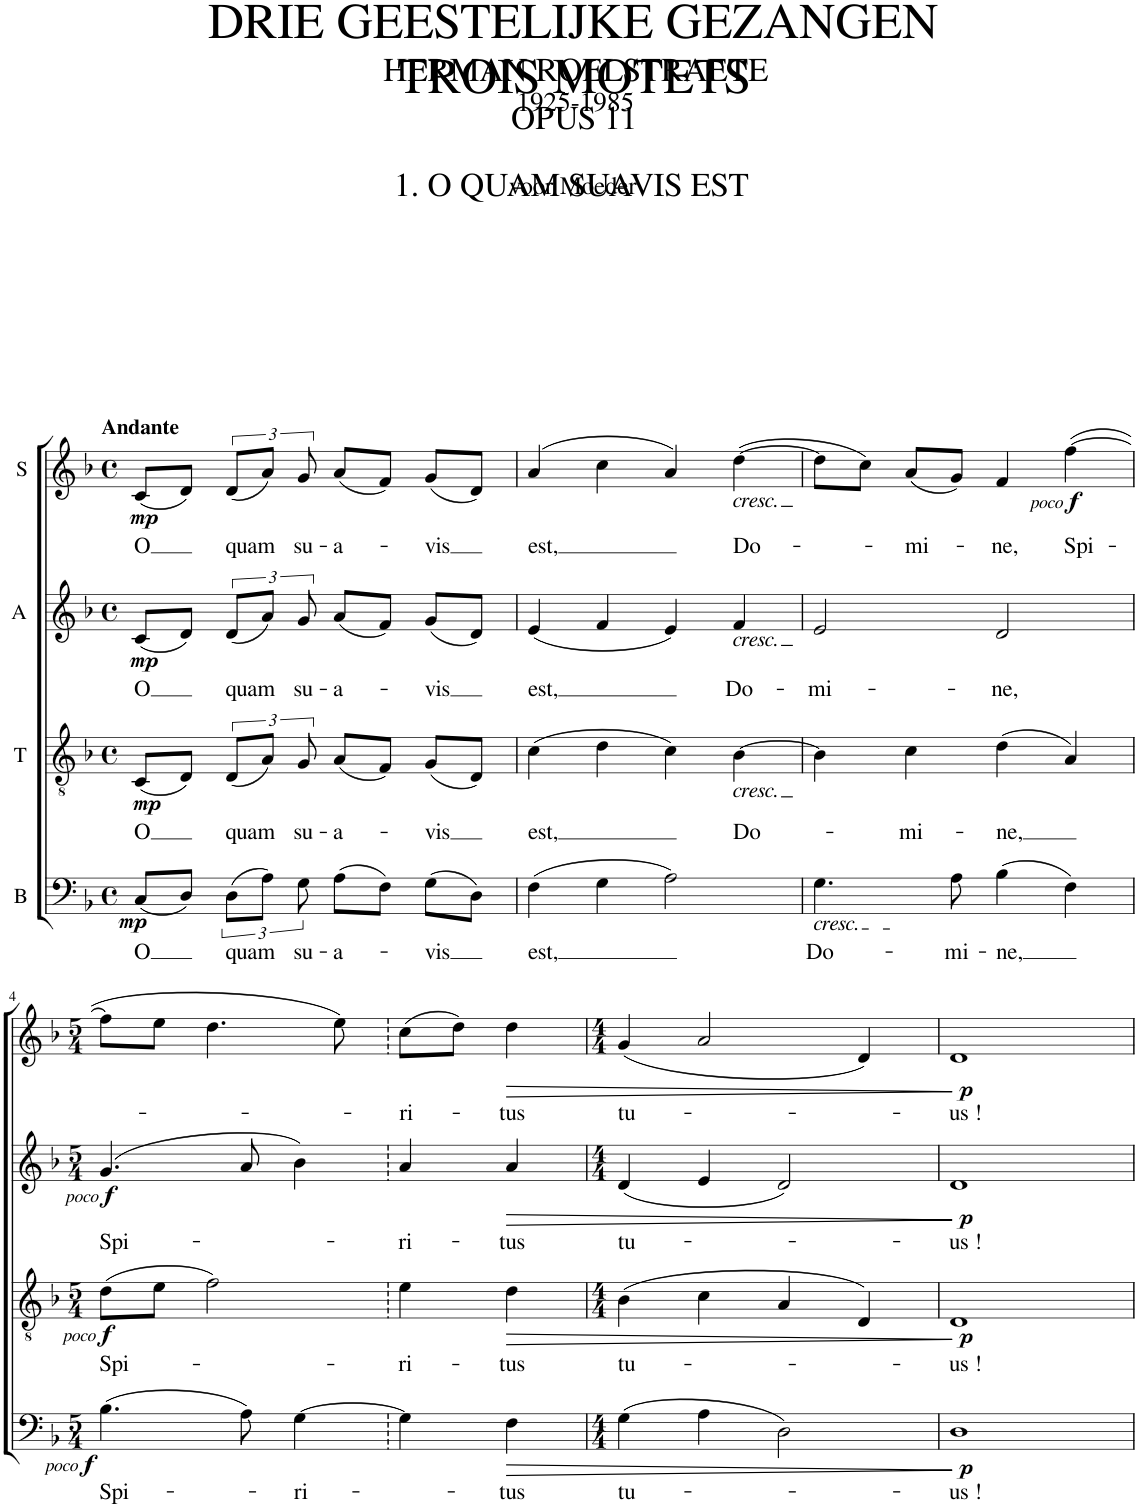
**kern	**text	**dynam	**kern	**text	**dynam	**kern	**text	**dynam	**kern	**text	**dynam
*part4	*part4	*part4	*part3	*part3	*part3	*part2	*part2	*part2	*part1	*part1	*part1
*staff4	*staff4	*staff4	*staff3	*staff3	*staff3	*staff2	*staff2	*staff2	*staff1	*staff1	*staff1
*I"B	*	*	*I"T	*	*	*I"A	*	*	*I"S	*	*
*clefF4	*	*	*clefGv2	*	*	*clefG2	*	*	*clefG2	*	*
*k[b-]	*	*	*k[b-]	*	*	*k[b-]	*	*	*k[b-]	*	*
*M4/4	*	*	*M4/4	*	*	*M4/4	*	*	*M4/4	*	*
*met(c)	*	*	*met(c)	*	*	*met(c)	*	*	*met(c)	*	*
=1	=1	=1	=1	=1	=1	=1	=1	=1	=1	=1	=1
!	!	!	!	!	!	!	!	!	!LO:TX:a:B:t=Andante	!	!
!	!LO:LY:b	!LO:DY:b	!	!LO:LY:b	!LO:DY:b	!	!LO:LY:b	!LO:DY:b	!	!LO:LY:b	!LO:DY:b
(8C/L	O	mp	(8C/L	O	mp	(8c/L	O	mp	(8c/L	O	mp
8D/J)	.	.	8D/J)	.	.	8d/J)	.	.	8d/J)	.	.
!	!LO:LY:b	!	!	!LO:LY:b	!	!	!LO:LY:b	!	!	!LO:LY:b	!
(12D\L	quam	.	(12D/L	quam	.	(12d/L	quam	.	(12d/L	quam	.
12A\J)	.	.	12A/J)	.	.	12a/J)	.	.	12a/J)	.	.
!	!LO:LY:b	!	!	!LO:LY:b	!	!	!LO:LY:b	!	!	!LO:LY:b	!
12G\	su-	.	12G/	su-	.	12g/	su-	.	12g/	su-	.
!	!LO:LY:b	!	!	!LO:LY:b	!	!	!LO:LY:b	!	!	!LO:LY:b	!
(8A\L	-a-	.	(8A/L	-a-	.	(8a/L	-a-	.	(8a/L	-a-	.
8F\J)	.	.	8F/J)	.	.	8f/J)	.	.	8f/J)	.	.
!	!LO:LY:b	!	!	!LO:LY:b	!	!	!LO:LY:b	!	!	!LO:LY:b	!
(8G\L	-vis	.	(8G/L	-vis	.	(8g/L	-vis	.	(8g/L	-vis	.
8D\J)	.	.	8D/J)	.	.	8d/J)	.	.	8d/J)	.	.
=2	=2	=2	=2	=2	=2	=2	=2	=2	=2	=2	=2
!	!LO:LY:b	!	!	!LO:LY:b	!	!	!LO:LY:b	!	!	!LO:LY:b	!
(4F\	est,	.	(4c\	est,	.	(4e/	est,	.	(4a/	est,	.
4G\	.	.	4d\	.	.	4f/	.	.	4cc\	.	.
2A\)	.	.	4c\)	.	.	4e/)	.	.	4a/)	.	.
!	!	!	!	!	!	!	!	!	!LO:TX:b:i:t=cresc.	!	!
!	!	!	!	!	!	!LO:TX:b:i:t=cresc.	!	!	!	!	!
!	!	!	!LO:TX:b:i:t=cresc.	!	!	!	!	!	!	!	!
!	!	!	!	!LO:LY:b	!	!	!LO:LY:b	!	!	!LO:LY:b	!
.	.	.	[4B-\	Do-	.	4f/	Do-	.	([4dd\	Do-	.
=3	=3	=3	=3	=3	=3	=3	=3	=3	=3	=3	=3
!LO:TX:b:i:t=cresc.	!	!	!	!	!	!	!	!	!	!	!
!	!LO:LY:b	!	!	!	!	!	!LO:LY:b	!	!	!	!
4.G\	Do-	.	4B-\]	.	.	2e/	-mi-	.	8dd\L]	.	.
.	.	.	.	.	.	.	.	.	8cc\J)	.	.
!	!	!	!	!LO:LY:b	!	!	!	!	!	!LO:LY:b	!
.	.	.	4c\	-mi-	.	.	.	.	(8a/L	-mi-	.
!	!LO:LY:b	!	!	!	!	!	!	!	!	!	!
8A\	-mi-	.	.	.	.	.	.	.	8g/J)	.	.
!	!LO:LY:b	!	!	!LO:LY:b	!	!	!LO:LY:b	!	!	!LO:LY:b	!
(4B-\	-ne,	.	(4d\	-ne,	.	2d/	-ne,	.	4f/	-ne,	.
!	!	!	!	!	!	!	!	!	!	!LO:LY:b	!LO:DY:b
!	!	!	!	!	!	!	!	!	!	!	!LO:DY:n=1:b
4F\)	.	.	4A/)	.	.	.	.	.	([4ff\	Spi-	other-dynamics f
!!LO:LB:g=z
=4	=4	=4	=4	=4	=4	=4	=4	=4	=4	=4	=4
*M5/4	*	*	*M5/4	*	*	*M5/4	*	*	*M5/4	*	*
!	!LO:LY:b	!LO:DY:b	!	!LO:LY:b	!	!	!LO:LY:b	!	!	!	!
!	!	!LO:DY:n=1:b	!	!	!LO:DY:b	!	!	!	!	!	!
!	!	!	!	!	!LO:DY:n=1:b	!	!	!LO:DY:b	!	!	!
!	!	!	!	!	!	!	!	!LO:DY:n=1:b	!	!	!
(4.B-\	Spi-	other-dynamics f	(8d\L	Spi-	other-dynamics f	(4.g/	Spi-	other-dynamics f	8ff\L]	.	.
.	.	.	8e\J	.	.	.	.	.	8ee\J	.	.
.	.	.	2f\)	.	.	.	.	.	4.dd\	.	.
8A\)	.	.	.	.	.	8a/	.	.	.	.	.
!	!LO:LY:b	!	!	!	!	!	!	!	!	!	!
[4G\	-ri-	.	.	.	.	4b-\)	.	.	.	.	.
.	.	.	.	.	.	.	.	.	8ee\)	.	.
=5	=5	=5	=5	=5	=5	=5	=5	=5	=5	=5	=5
!	!	!	!	!LO:LY:b	!	!	!LO:LY:b	!	!	!LO:LY:b	!
4G\]	.	.	4e\	-ri-	.	4a/	-ri-	.	(8cc\L	-ri-	.
.	.	.	.	.	.	.	.	.	8dd\J)	.	.
!	!LO:LY:b	!LO:HP:b	!	!LO:LY:b	!LO:HP:b	!	!LO:LY:b	!LO:HP:b	!	!LO:LY:b	!LO:HP:b
4F\	-tus	>	4d\	-tus	>	4a/	-tus	>	4dd\	-tus	>
=6	=6	=6	=6	=6	=6	=6	=6	=6	=6	=6	=6
*M4/4	*	*	*M4/4	*	*	*M4/4	*	*	*M4/4	*	*
!	!LO:LY:b	!	!	!LO:LY:b	!	!	!LO:LY:b	!	!	!LO:LY:b	!
(4G\	tu-	.	(4B-\	tu-	.	(4d/	tu-	.	(4g/	tu-	.
4A\	.	.	4c\	.	.	4e/	.	.	2a/	.	.
2D\)	.	.	4A/	.	.	2d/)	.	.	.	.	.
.	.	.	4D/)	.	.	.	.	.	4d/)	.	.
.	.	]	.	.	]	.	.	]	.	.	]
=7	=7	=7	=7	=7	=7	=7	=7	=7	=7	=7	=7
!	!LO:LY:b	!LO:DY:b	!	!LO:LY:b	!LO:DY:b	!	!LO:LY:b	!LO:DY:b	!	!LO:LY:b	!LO:DY:b
1D	-us !	p	1D	-us !	p	1d	-us !	p	1d	-us !	p
=	=	=	=	=	=	=	=	=	=	=	=
*-	*-	*-	*-	*-	*-	*-	*-	*-	*-	*-	*-
